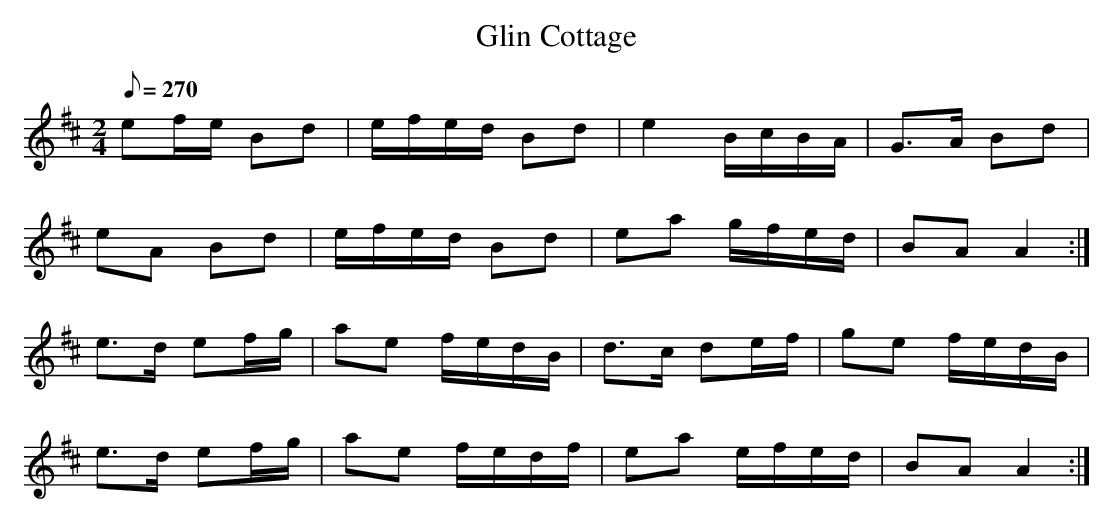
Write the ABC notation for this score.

X:1
T: Glin Cottage
L: 1/8
M: 2/4
Q: 270
K: Edor
ef/e/ Bd|e/f/e/d/ Bd|e2 B/c/B/A/|G>A Bd|
eA Bd|e/f/e/d/ Bd|ea g/f/e/d/|BA A2 :|
e>d ef/g/|ae f/e/d/B/|d>c de/f/|ge f/e/d/B/|
e>d ef/g/|ae f/e/d/f/|ea e/f/e/d/|BA A2 :|
